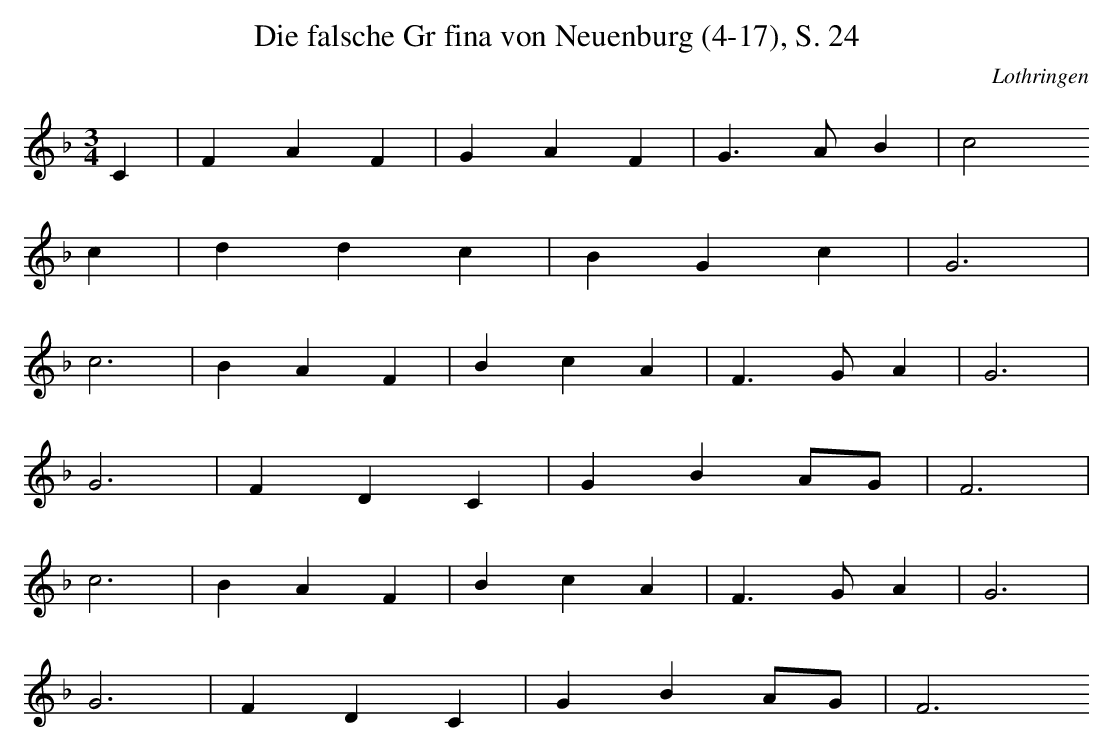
X:1
T: Die falsche Grfina von Neuenburg (4-17), S. 24
O: Lothringen
M: 3/4
L: 1/8
K: F
C2 | F2A2F2 | G2A2F2 | G3AB2 | c4
c2 | d2d2c2 | B2G2c2 | G6 |
c6 | B2A2F2 | B2c2A2 | F3GA2 | G6 |
G6 | F2D2C2 | G2B2AG | F6 |
c6 | B2A2F2 | B2c2A2 | F3GA2 | G6 |
G6 | F2D2C2 | G2B2AG | F6
